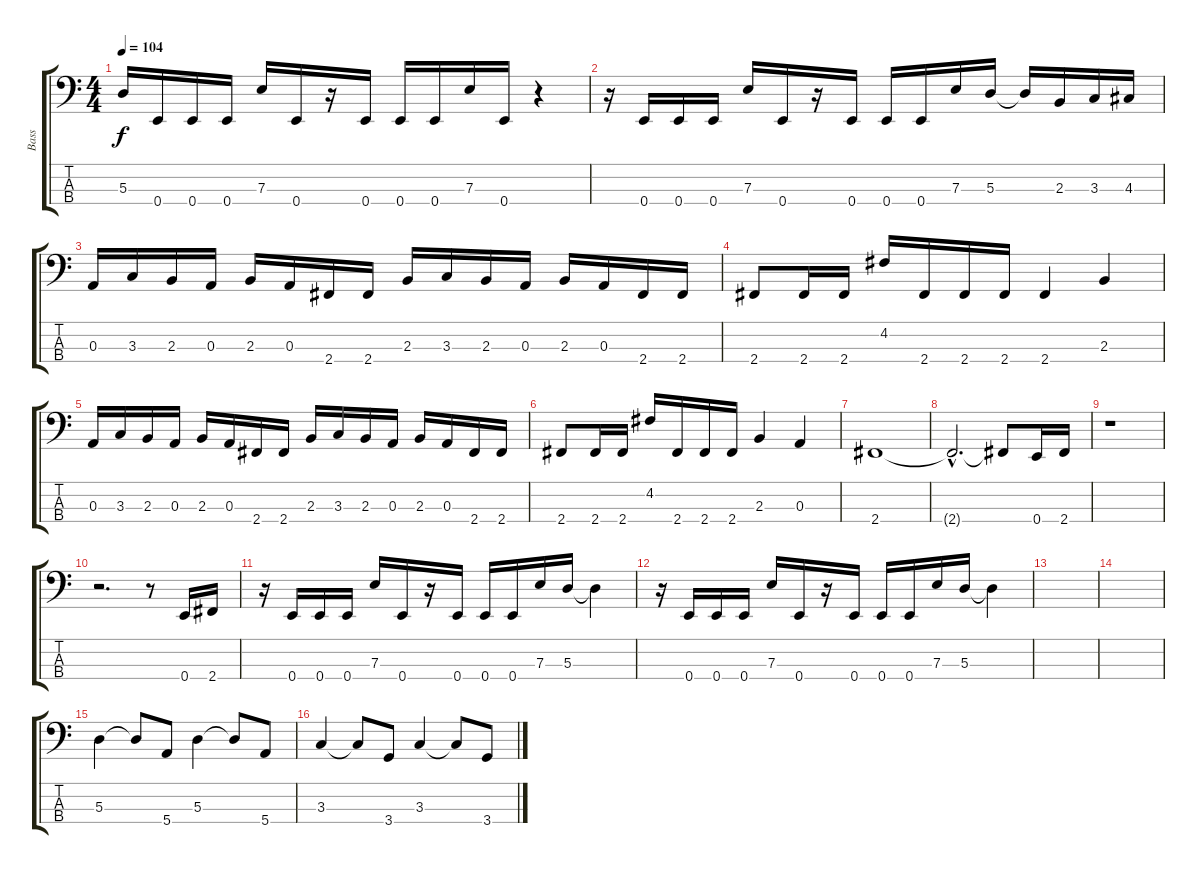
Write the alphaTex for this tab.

\track ("Bass" "Bass") {instrument electricbasspick}
\staff {score tabs}
\tuning (G2 D2 A1 E1) {hide}
\ts (4 4)
\tempo 104
\clef f4
\ks c
5.3{t}.16{dy f} 0.4.16 0.4.16 0.4.16 7.3.16 0.4.16 r.16 0.4.16 0.4.16 0.4.16 7.3.16 0.4.16 r.4 |
r.16 0.4.16 0.4.16 0.4.16 7.3.16 0.4.16 r.16 0.4.16 0.4.16 0.4.16 7.3.16 5.3.16 5.3{t}.16 2.3.16 3.3.16 4.3.16 |
0.3.16 3.3.16 2.3.16 0.3.16 2.3.16 0.3.16 2.4.16 2.4.16 2.3.16 3.3.16 2.3.16 0.3.16 2.3.16 0.3.16 2.4.16 2.4.16 |
2.4.8 2.4.16 2.4.16 4.2.16 2.4.16 2.4.16 2.4.16 2.4.4 2.3.4 |
0.3.16 3.3.16 2.3.16 0.3.16 2.3.16 0.3.16 2.4.16 2.4.16 2.3.16 3.3.16 2.3.16 0.3.16 2.3.16 0.3.16 2.4.16 2.4.16 |
2.4.8 2.4.16 2.4.16 4.2.16 2.4.16 2.4.16 2.4.16 2.3.4 0.3.4 |
2.4.1 |
2.4{hac t}.2{d} 2.4{t}.8 0.4.16 2.4.16 |
r.1 |
r.2{d} r.8 0.4.16 2.4.16 |
r.16 0.4.16 0.4.16 0.4.16 7.3.16 0.4.16 r.16 0.4.16 0.4.16 0.4.16 7.3.16 5.3.16 5.3{t}.4 |
r.16 0.4.16 0.4.16 0.4.16 7.3.16 0.4.16 r.16 0.4.16 0.4.16 0.4.16 7.3.16 5.3.16 5.3{t}.4 |
|
|
5.3.4 5.3{t}.8 5.4.8 5.3.4 5.3{t}.8 5.4.8 |
3.3.4 3.3{t}.8 3.4.8 3.3.4 3.3{t}.8 3.4.8
